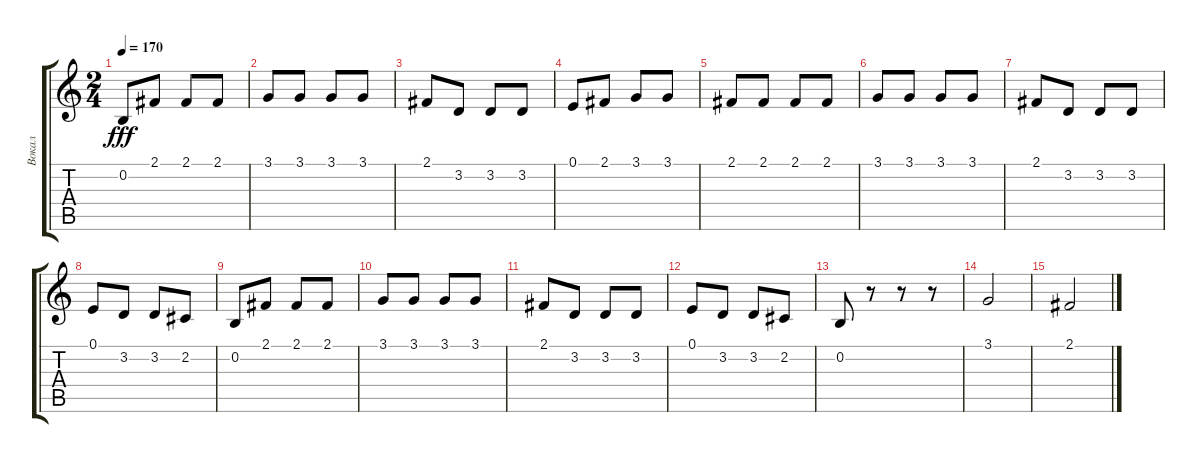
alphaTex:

\track ("Вокал" "Вокал") {instrument honkytonkpiano}
\staff {score tabs}
\tuning (E4 B3 G3 D3 A2 E2) {hide}
\ts (2 4)
\tempo 170
\clef g2
\ks c
0.2.8{dy fff} 2.1.8 2.1.8 2.1.8 |
3.1.8 3.1.8 3.1.8 3.1.8 |
2.1.8 3.2.8 3.2.8 3.2.8 |
0.1.8 2.1.8 3.1.8 3.1.8 |
2.1.8 2.1.8 2.1.8 2.1.8 |
3.1.8 3.1.8 3.1.8 3.1.8 |
2.1.8 3.2.8 3.2.8 3.2.8 |
0.1.8 3.2.8 3.2.8 2.2.8 |
0.2.8 2.1.8 2.1.8 2.1.8 |
3.1.8 3.1.8 3.1.8 3.1.8 |
2.1.8 3.2.8 3.2.8 3.2.8 |
0.1.8 3.2.8 3.2.8 2.2.8 |
0.2.8 r.8 r.8 r.8 |
3.1.2 |
2.1.2
